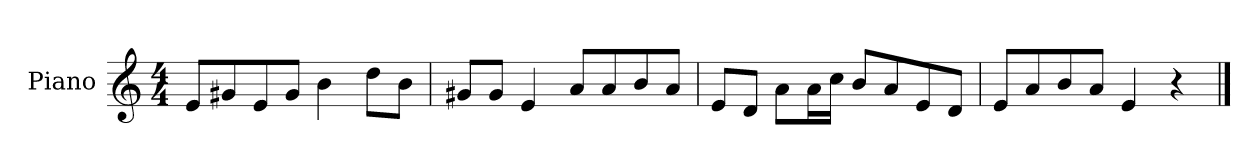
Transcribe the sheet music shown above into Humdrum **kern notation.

**kern
*part1
*staff1
*I"Piano
*I'P-no
*clefG2
*k[]
*M4/4
*MM90
=1
8e/L
8g#X/
8e/
8g#/J
4b\
8dd\L
8b\J
=2
8g#X/L
8g#/J
4e/
8a/L
8a/
8b/
8a/J
=3
8e/L
8d/J
8a\L
16a\L
16cc\JJ
8b/L
8a/
8e/
8d/J
=4
8e/L
8a/
8b/
8a/J
4e/
4r
==
*-
